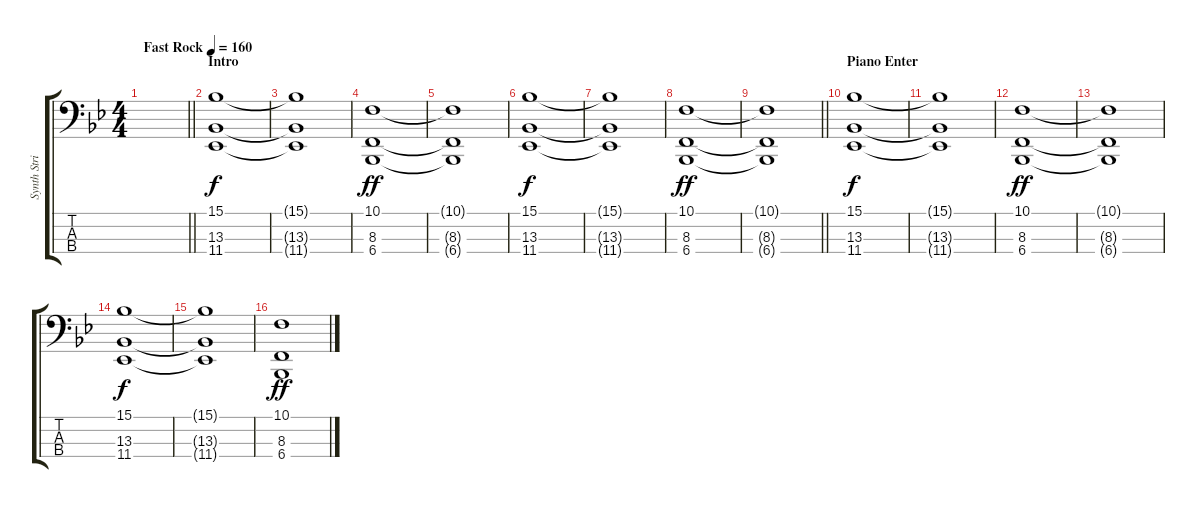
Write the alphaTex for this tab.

\track ("Synth Strings" "Synth Stri") {instrument synthstrings1}
\staff {score tabs}
\tuning (G2 D2 A1 E1) {hide}
\ts (4 4)
\tempo (160 "Fast Rock")
\clef f4
\barLineRight lightlight
\ks bb
|
\section ("" "Intro")
(15.1 13.3 11.4).1 |
(15.1{t} 13.3{t} 11.4{t}).1 |
(10.1 8.3 6.4).1{dy ff} |
(10.1{t} 8.3{t} 6.4{t}).1 |
(15.1 13.3 11.4).1{dy f} |
(15.1{t} 13.3{t} 11.4{t}).1 |
(10.1 8.3 6.4).1{dy ff} |
\barLineRight lightlight
(10.1{t} 8.3{t} 6.4{t}).1 |
\section ("" "Piano Enter")
(15.1 13.3 11.4).1{dy f} |
(15.1{t} 13.3{t} 11.4{t}).1 |
(10.1 8.3 6.4).1{dy ff} |
(10.1{t} 8.3{t} 6.4{t}).1 |
(15.1 13.3 11.4).1{dy f} |
(15.1{t} 13.3{t} 11.4{t}).1 |
(10.1 8.3 6.4).1{dy ff}
